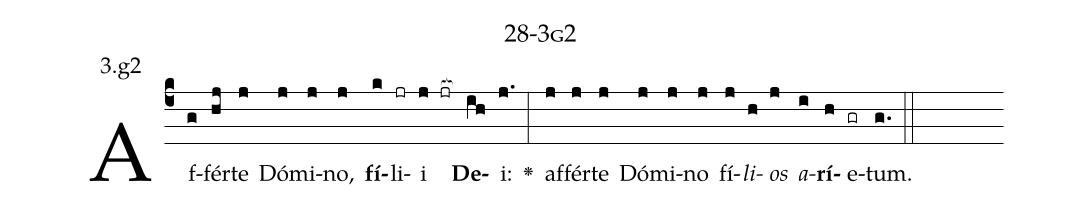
name: 28-3g2;
annotation: 3.g2;
%%
(c4)Af(g)fér(hj)te(j) Dó(j)mi(j)no,(j) <b>fí</b>(k)li(jr)i(j jr[ocb:1{]) <b>De</b>(ih[ocb:0}])i:(j.) <v>\greheightstar</v>(:) af(j)fér(j)te(j) Dó(j)mi(j)no(j) fí(j)<i>li</i>(h)<i>os</i>(j) <i>a</i>(i)<b>rí</b>(h)e(gr)tum.(g.) (::)


%E(j) u(h) o(j) u(i) a(h) e.(g.) (::)
